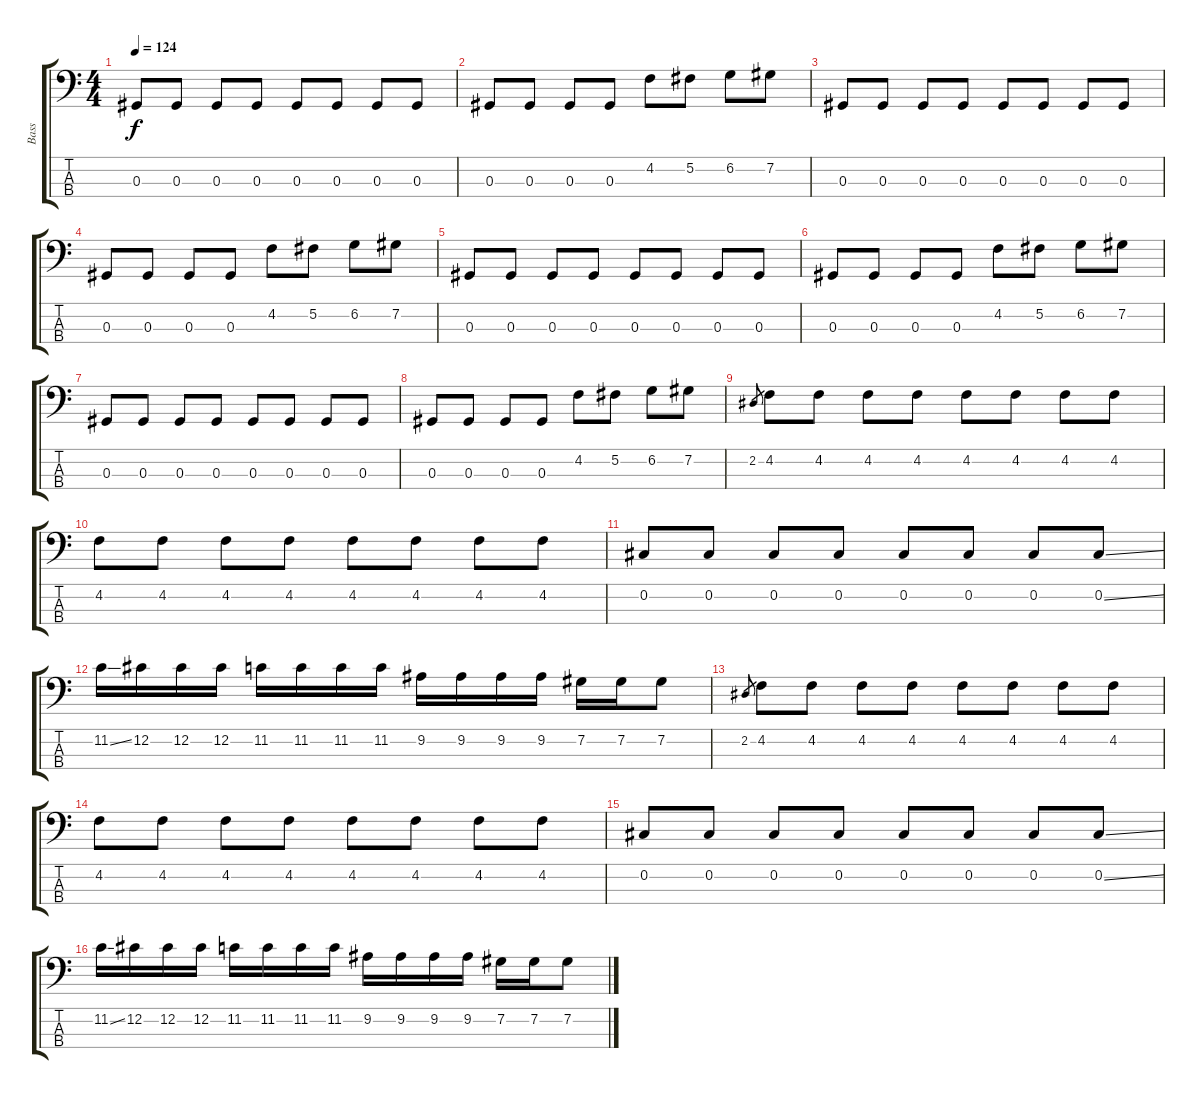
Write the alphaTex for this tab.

\track ("Bass" "Bass") {instrument electricbassfinger}
\staff {score tabs}
\tuning (Gb2 Db2 Ab1 Eb1) {hide}
\ts (4 4)
\tempo 124
\clef f4
\ks c
0.3.8{dy f} 0.3.8 0.3.8 0.3.8 0.3.8 0.3.8 0.3.8 0.3.8 |
0.3.8 0.3.8 0.3.8 0.3.8 4.2.8 5.2.8 6.2.8 7.2.8 |
0.3.8 0.3.8 0.3.8 0.3.8 0.3.8 0.3.8 0.3.8 0.3.8 |
0.3.8 0.3.8 0.3.8 0.3.8 4.2.8 5.2.8 6.2.8 7.2.8 |
0.3.8 0.3.8 0.3.8 0.3.8 0.3.8 0.3.8 0.3.8 0.3.8 |
0.3.8 0.3.8 0.3.8 0.3.8 4.2.8 5.2.8 6.2.8 7.2.8 |
0.3.8 0.3.8 0.3.8 0.3.8 0.3.8 0.3.8 0.3.8 0.3.8 |
0.3.8 0.3.8 0.3.8 0.3.8 4.2.8 5.2.8 6.2.8 7.2.8 |
2.2.8{gr} 4.2.8 4.2.8 4.2.8 4.2.8 4.2.8 4.2.8 4.2.8 4.2.8 |
4.2.8 4.2.8 4.2.8 4.2.8 4.2.8 4.2.8 4.2.8 4.2.8 |
0.2.8 0.2.8 0.2.8 0.2.8 0.2.8 0.2.8 0.2.8 0.2{ss}.8 |
11.2{ss}.16 12.2.16 12.2.16 12.2.16 11.2.16 11.2.16 11.2.16 11.2.16 9.2.16 9.2.16 9.2.16 9.2.16 7.2.16 7.2.16 7.2.8 |
2.2.8{gr} 4.2.8 4.2.8 4.2.8 4.2.8 4.2.8 4.2.8 4.2.8 4.2.8 |
4.2.8 4.2.8 4.2.8 4.2.8 4.2.8 4.2.8 4.2.8 4.2.8 |
0.2.8 0.2.8 0.2.8 0.2.8 0.2.8 0.2.8 0.2.8 0.2{ss}.8 |
11.2{ss}.16 12.2.16 12.2.16 12.2.16 11.2.16 11.2.16 11.2.16 11.2.16 9.2.16 9.2.16 9.2.16 9.2.16 7.2.16 7.2.16 7.2.8
